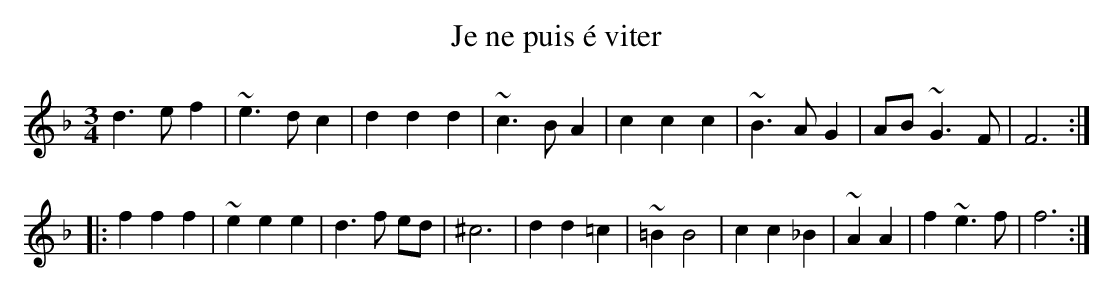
X:1
T:Je ne puis \'e viter
M:3/4
K:Fmaj
d3ef2|~e3dc2|d2d2d2|~c3BA2|c2c2c2|~B3AG2|AB~G3F|F6:|
|:f2f2f2|~e2e2e2|d3f ed|^c6|d2d2=c2|~=B2B4|c2c2_B2|~A2A2|f2~e3f|f6:|
